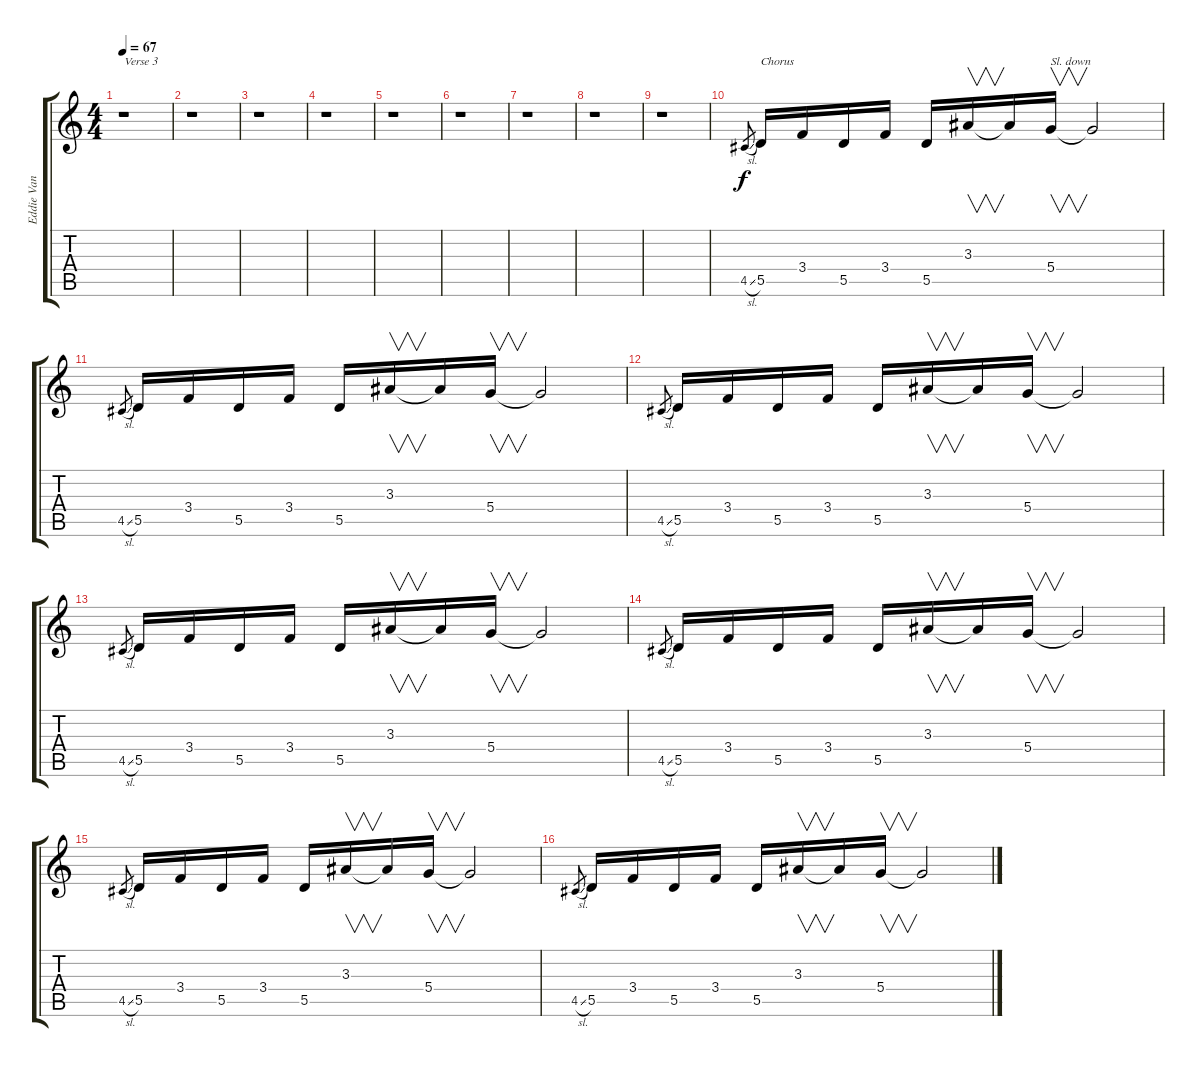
\track ("Eddie Van Halen" "Eddie Van ") {instrument distortionguitar}
\staff {score tabs}
\tuning (E4 B3 G3 D3 A2 E2) {hide}
\ts (4 4)
\tempo 67
\clef g2
\ks c
r.1{txt "Verse 3" dy mp} |
r.1 |
r.1 |
r.1 |
r.1 |
r.1 |
r.1 |
r.1 |
r.1 |
4.5{sl}.8{gr dy f} 5.5.16{txt "Chorus"} 3.4.16 5.5.16 3.4.16 5.5.16 3.3.16{v} 3.3{t}.16 5.4.16{v txt "Sl. down"} 5.4{t}.2 |
4.5{sl}.8{gr} 5.5.16 3.4.16 5.5.16 3.4.16 5.5.16 3.3.16{v} 3.3{t}.16 5.4.16{v} 5.4{t}.2 |
4.5{sl}.8{gr} 5.5.16 3.4.16 5.5.16 3.4.16 5.5.16 3.3.16{v} 3.3{t}.16 5.4.16{v} 5.4{t}.2 |
4.5{sl}.8{gr} 5.5.16 3.4.16 5.5.16 3.4.16 5.5.16 3.3.16{v} 3.3{t}.16 5.4.16{v} 5.4{t}.2 |
4.5{sl}.8{gr} 5.5.16 3.4.16 5.5.16 3.4.16 5.5.16 3.3.16{v} 3.3{t}.16 5.4.16{v} 5.4{t}.2 |
4.5{sl}.8{gr} 5.5.16 3.4.16 5.5.16 3.4.16 5.5.16 3.3.16{v} 3.3{t}.16 5.4.16{v} 5.4{t}.2 |
4.5{sl}.8{gr} 5.5.16 3.4.16 5.5.16 3.4.16 5.5.16 3.3.16{v} 3.3{t}.16 5.4.16{v} 5.4{t}.2
